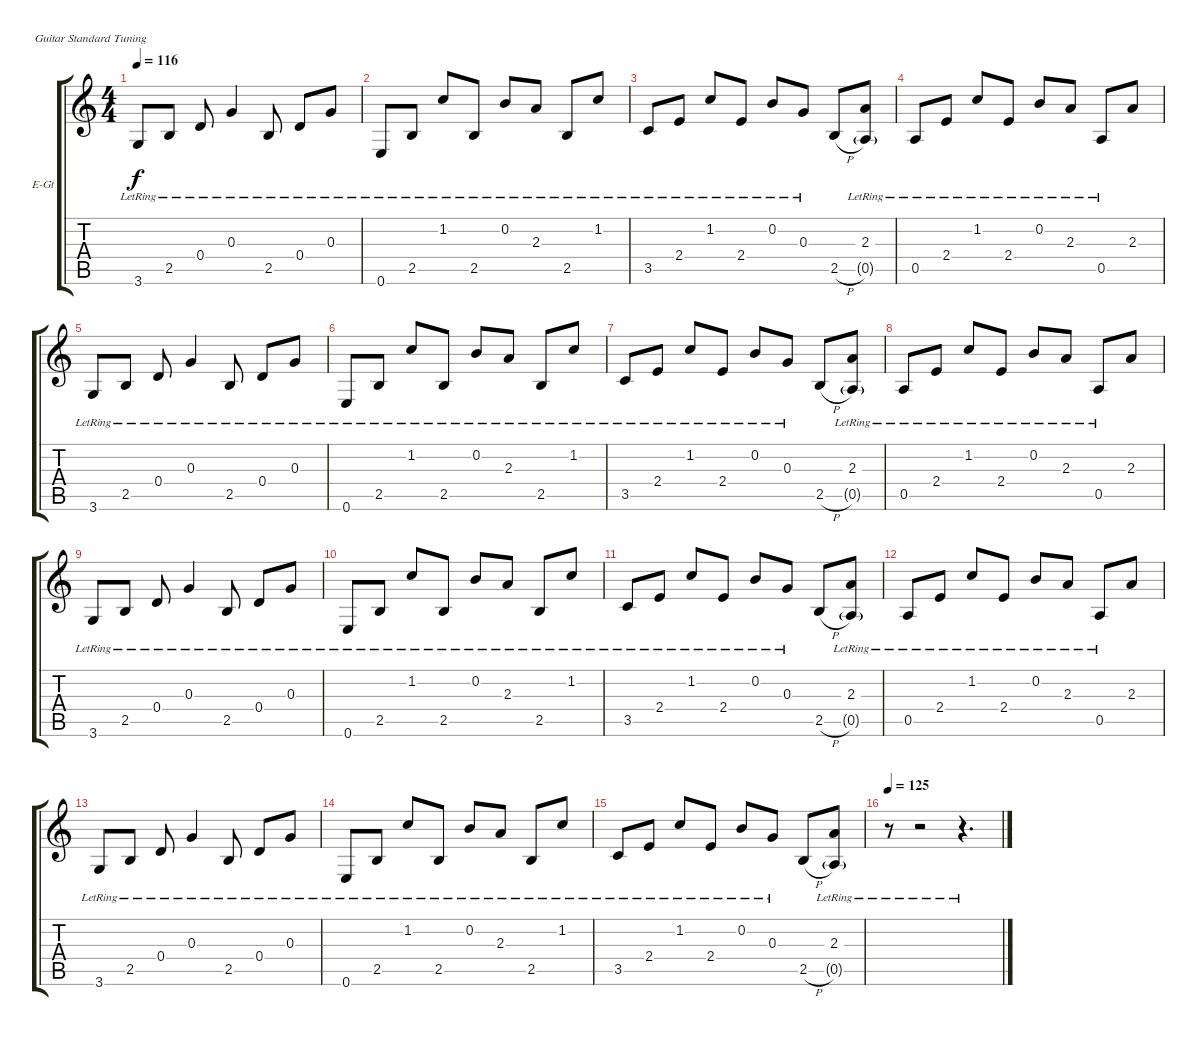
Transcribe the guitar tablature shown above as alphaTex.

\bracketExtendMode groupsimilarinstruments
\firstSystemTrackNameOrientation horizontal
\otherSystemsTrackNameOrientation horizontal
\track ("Clean" "E-Gt") {instrument electricguitarclean}
\staff {score tabs}
\tuning (E4 B3 G3 D3 A2 E2)
\ts (4 4)
\tempo 116
\clef g2
\ks c
3.6{lr}.8{dy f} 2.5{lr}.8 0.4{lr}.8 0.3{lr}.4 2.5{lr}.8 0.4{lr}.8 0.3{lr}.8 |
0.6{lr}.8 2.5{lr}.8 1.2{lr}.8 2.5{lr}.8 0.2{lr}.8 2.3{lr}.8 2.5{lr}.8 1.2{lr}.8 |
3.5{lr}.8 2.4{lr}.8 1.2{lr}.8 2.4{lr}.8 0.2{lr}.8 0.3{lr}.8 2.5{h}.8 (2.3{lr} 0.5{g}).8 |
0.5{lr}.8 2.4{lr}.8 1.2{lr}.8 2.4{lr}.8 0.2{lr}.8 2.3{lr}.8 0.5{lr}.8 2.3.8 |
3.6{lr}.8 2.5{lr}.8 0.4{lr}.8 0.3{lr}.4 2.5{lr}.8 0.4{lr}.8 0.3{lr}.8 |
0.6{lr}.8 2.5{lr}.8 1.2{lr}.8 2.5{lr}.8 0.2{lr}.8 2.3{lr}.8 2.5{lr}.8 1.2{lr}.8 |
3.5{lr}.8 2.4{lr}.8 1.2{lr}.8 2.4{lr}.8 0.2{lr}.8 0.3{lr}.8 2.5{h}.8 (2.3{lr} 0.5{g}).8 |
0.5{lr}.8 2.4{lr}.8 1.2{lr}.8 2.4{lr}.8 0.2{lr}.8 2.3{lr}.8 0.5{lr}.8 2.3.8 |
3.6{lr}.8 2.5{lr}.8 0.4{lr}.8 0.3{lr}.4 2.5{lr}.8 0.4{lr}.8 0.3{lr}.8 |
0.6{lr}.8 2.5{lr}.8 1.2{lr}.8 2.5{lr}.8 0.2{lr}.8 2.3{lr}.8 2.5{lr}.8 1.2{lr}.8 |
3.5{lr}.8 2.4{lr}.8 1.2{lr}.8 2.4{lr}.8 0.2{lr}.8 0.3{lr}.8 2.5{h}.8 (2.3{lr} 0.5{g}).8 |
0.5{lr}.8 2.4{lr}.8 1.2{lr}.8 2.4{lr}.8 0.2{lr}.8 2.3{lr}.8 0.5{lr}.8 2.3.8 |
3.6{lr}.8 2.5{lr}.8 0.4{lr}.8 0.3{lr}.4 2.5{lr}.8 0.4{lr}.8 0.3{lr}.8 |
0.6{lr}.8 2.5{lr}.8 1.2{lr}.8 2.5{lr}.8 0.2{lr}.8 2.3{lr}.8 2.5{lr}.8 1.2{lr}.8 |
3.5{lr}.8 2.4{lr}.8 1.2{lr}.8 2.4{lr}.8 0.2{lr}.8 0.3{lr}.8 2.5{h}.8 (2.3{lr} 0.5{g}).8 |
\tempo 125
r.8 r.2 r.4{d}
